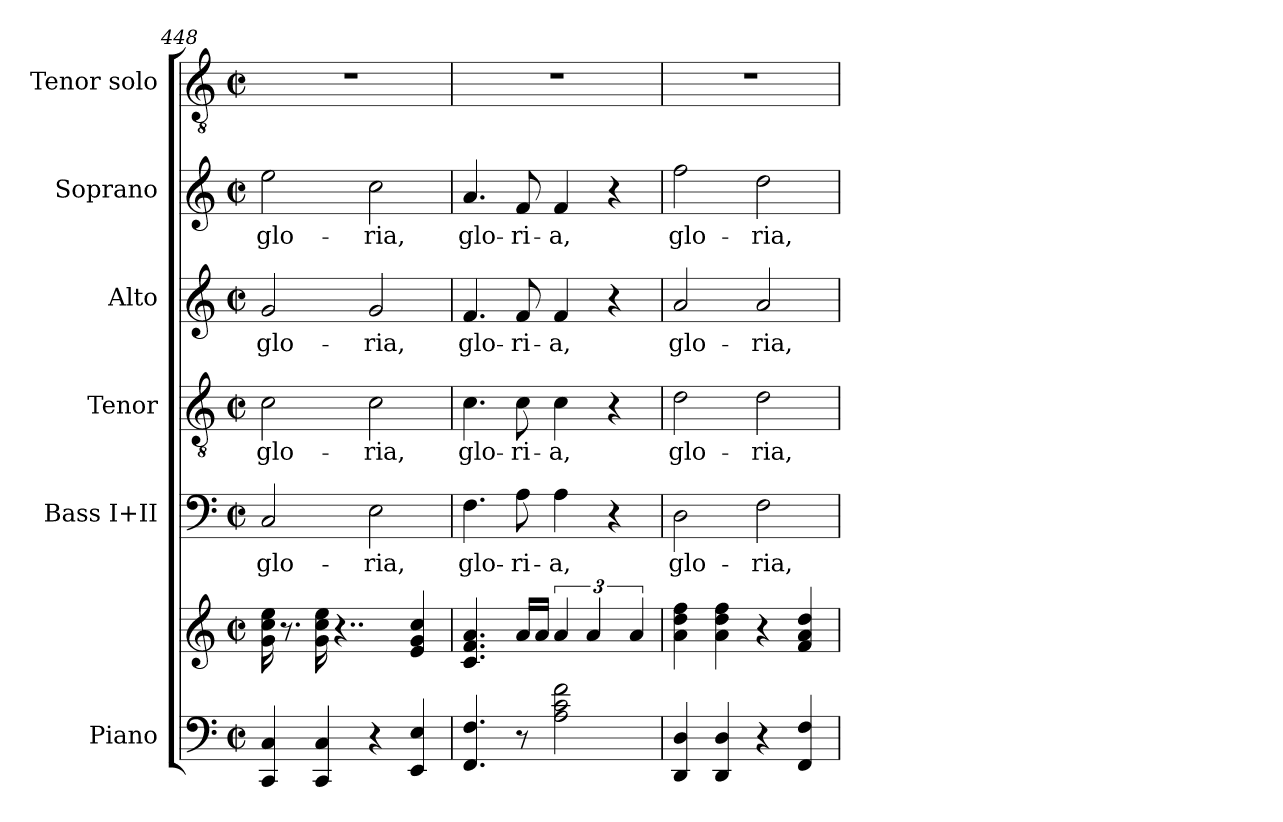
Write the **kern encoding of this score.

**kern	**kern	**kern	**text	**kern	**text	**kern	**text	**kern	**text	**kern
*part6	*part6	*part5	*part5	*part4	*part4	*part3	*part3	*part2	*part2	*part1
*staff7	*staff6	*staff5	*staff5	*staff4	*staff4	*staff3	*staff3	*staff2	*staff2	*staff1
*I"Piano	*	*I"Bass I+II	*	*I"Tenor	*	*I"Alto	*	*I"Soprano	*	*I"Tenor solo
*I'Pno.	*	*I'B.I+II	*	*I'T.	*	*I'A.	*	*I'S.	*	*I'T.s
*clefF4	*clefG2	*clefF4	*	*clefGv2	*	*clefG2	*	*clefG2	*	*clefGv2
*k[]	*k[]	*k[]	*	*k[]	*	*k[]	*	*k[]	*	*k[]
*M2/2	*M2/2	*M2/2	*	*M2/2	*	*M2/2	*	*M2/2	*	*M2/2
*met(c|)	*met(c|)	*met(c|)	*	*met(c|)	*	*met(c|)	*	*met(c|)	*	*met(c|)
=448	=448	=448	=448	=448	=448	=448	=448	=448	=448	=448
4CC/ 4C/	16g\ 16cc\ 16ee\	2C/	glo-	2c\	glo-	2g/	glo-	2ee\	glo-	1r
.	8.r	.	.	.	.	.	.	.	.	.
4CC/ 4C/	16g\ 16cc\ 16ee\	.	.	.	.	.	.	.	.	.
.	4..r	.	.	.	.	.	.	.	.	.
4r	.	2E\	-ria,	2c\	-ria,	2g/	-ria,	2cc\	-ria,	.
4EE/ 4E/	4e/ 4g/ 4cc/	.	.	.	.	.	.	.	.	.
!!LO:LB:g=z
=449	=449	=449	=449	=449	=449	=449	=449	=449	=449	=449
4.FF/ 4.F/	4.c/ 4.f/ 4.a/	4.F\	glo-	4.c\	glo-	4.f/	glo-	4.a/	glo-	1r
8r	16a/LL	8A\	-ri-	8c\	-ri-	8f/	-ri-	8f/	-ri-	.
.	16a/JJ	.	.	.	.	.	.	.	.	.
2A\ 2c\ 2f\	6a/	4A\	-a,	4c\	-a,	4f/	-a,	4f/	-a,	.
.	6a/	.	.	.	.	.	.	.	.	.
.	.	4r	.	4r	.	4r	.	4r	.	.
.	6a/	.	.	.	.	.	.	.	.	.
=450	=450	=450	=450	=450	=450	=450	=450	=450	=450	=450
4DD/ 4D/	4a\ 4dd\ 4ff\	2D\	glo-	2d\	glo-	2a/	glo-	2ff\	glo-	1r
4DD/ 4D/	4a\ 4dd\ 4ff\	.	.	.	.	.	.	.	.	.
4r	4r	2F\	-ria,	2d\	-ria,	2a/	-ria,	2dd\	-ria,	.
4FF/ 4F/	4f/ 4a/ 4dd/	.	.	.	.	.	.	.	.	.
=	=	=	=	=	=	=	=	=	=	=
*-	*-	*-	*-	*-	*-	*-	*-	*-	*-	*-
